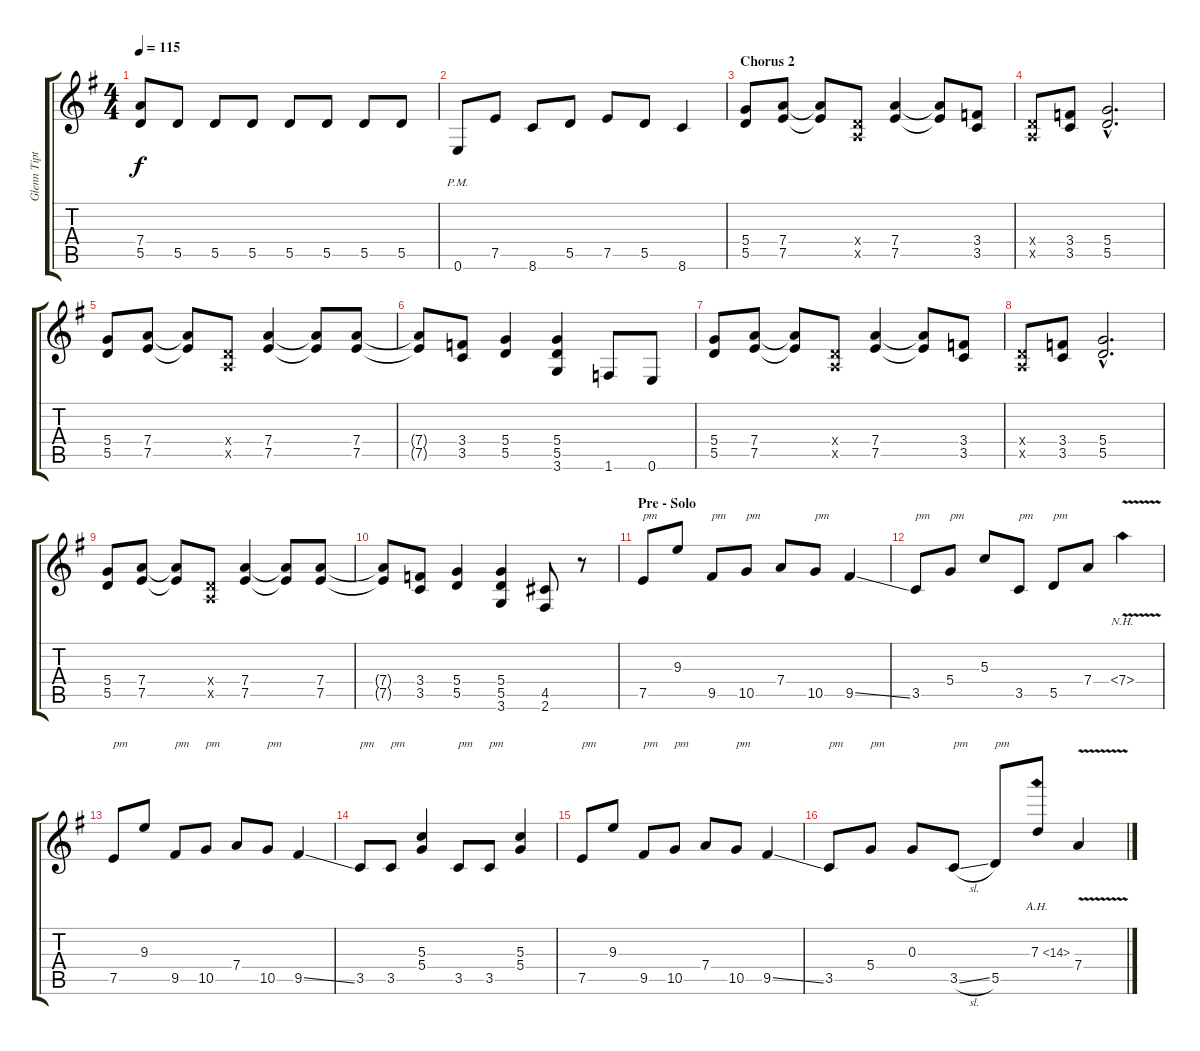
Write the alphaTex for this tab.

\track ("Glenn Tipton ?" "Glenn Tipt") {instrument overdrivenguitar}
\staff {score tabs}
\tuning (E4 B3 G3 D3 A2 E2) {hide}
\ts (4 4)
\tempo 115
\clef g2
\ks eminor
(7.4 5.5).8{dy f} 5.5.8 5.5.8 5.5.8 5.5.8 5.5.8 5.5.8 5.5.8 |
0.6{pm}.8 7.5.8 8.6.8 5.5.8 7.5.8 5.5.8 8.6.4 |
\section ("" "Chorus 2")
(5.4 5.5).8 (7.4 7.5).8 (7.4{t} 7.5{t}).8 (0.4{x} 0.5{x}).8 (7.4 7.5).4 (7.4{t} 7.5{t}).8 (3.4 3.5).8 |
(0.4{x} 0.5{x}).8 (3.4 3.5).8 (5.4{hac} 5.5{hac}).2{d} |
(5.4 5.5).8 (7.4 7.5).8 (7.4{t} 7.5{t}).8 (0.4{x} 0.5{x}).8 (7.4 7.5).4 (7.4{t} 7.5{t}).8 (7.4 7.5).8 |
(7.4{t} 7.5{t}).8 (3.4 3.5).8 (5.4 5.5).4 (5.4 5.5 3.6).4 1.6.8 0.6.8 |
(5.4 5.5).8 (7.4 7.5).8 (7.4{t} 7.5{t}).8 (0.4{x} 0.5{x}).8 (7.4 7.5).4 (7.4{t} 7.5{t}).8 (3.4 3.5).8 |
(0.4{x} 0.5{x}).8 (3.4 3.5).8 (5.4{hac} 5.5{hac}).2{d} |
(5.4 5.5).8 (7.4 7.5).8 (7.4{t} 7.5{t}).8 (0.4{x} 0.5{x}).8 (7.4 7.5).4 (7.4{t} 7.5{t}).8 (7.4 7.5).8 |
(7.4{t} 7.5{t}).8 (3.4 3.5).8 (5.4 5.5).4 (5.4 5.5 3.6).4 (4.5 2.6).8 r.8 |
\section ("" "Pre - Solo")
7.5.8{txt "pm"} 9.3.8 9.5.8{txt "pm"} 10.5.8{txt "pm"} 7.4.8 10.5.8{txt "pm"} 9.5{ss}.4 |
3.5.8{txt "pm"} 5.4.8{txt "pm"} 5.3.8 3.5.8{txt "pm"} 5.5.8{txt "pm"} 7.4.8 7.4{nh v}.4 |
7.5.8{txt "pm"} 9.3.8 9.5.8{txt "pm"} 10.5.8{txt "pm"} 7.4.8 10.5.8{txt "pm"} 9.5{ss}.4 |
3.5.8{txt "pm"} 3.5.8{txt "pm"} (5.3 5.4).4 3.5.8{txt "pm"} 3.5.8{txt "pm"} (5.3 5.4).4 |
7.5.8{txt "pm"} 9.3.8 9.5.8{txt "pm"} 10.5.8{txt "pm"} 7.4.8 10.5.8{txt "pm"} 9.5{ss}.4 |
3.5.8{txt "pm"} 5.4.8{txt "pm"} 0.3.8 3.5{sl}.8{txt "pm"} 5.5.8{txt "pm"} 7.3{ah 7}.8 7.4{v}.4
